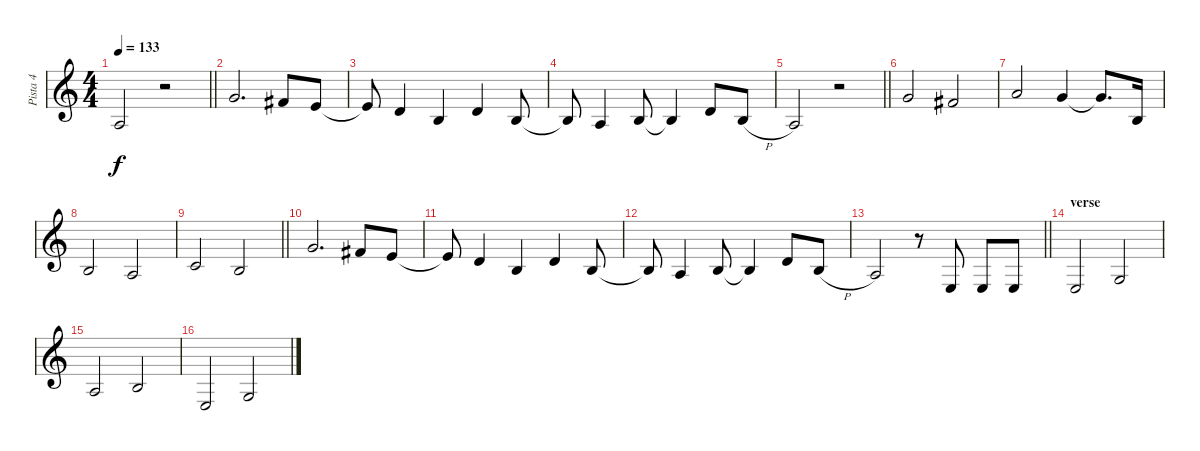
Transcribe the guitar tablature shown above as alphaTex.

\track ("Pista 4" "Pista 4") {instrument altosax}
\staff {score}
\tuning (E4 B3 G3 D3 A2 E2) {hide}
\ts (4 4)
\tempo 133
\clef g2
\barLineRight lightlight
\ks c
2.3.2{dy f} r.2 |
3.1.2{d} 2.1.8 0.1.8 |
0.1{t}.8 3.2.4 0.2.4 3.2.4 0.2.8 |
0.2{t}.8 2.3.4 0.2.8 0.2{t}.4 3.2.8 4.3{h}.8 |
\barLineRight lightlight
2.3.2 r.2 |
3.1.2 2.1.2 |
5.1.2 3.1.4 3.1{t}.8{d} 0.2.16 |
0.2.2 2.3.2 |
\barLineRight lightlight
1.2.2 0.2.2 |
3.1.2{d} 2.1.8 0.1.8 |
0.1{t}.8 3.2.4 0.2.4 3.2.4 0.2.8 |
0.2{t}.8 2.3.4 0.2.8 0.2{t}.4 3.2.8 4.3{h}.8 |
\barLineRight lightlight
2.3.2 r.8 2.4.8 2.4.8 2.4.8 |
\section ("" "verse")
2.4.2 0.3.2 |
2.3.2 0.2.2 |
2.4.2 0.3.2
